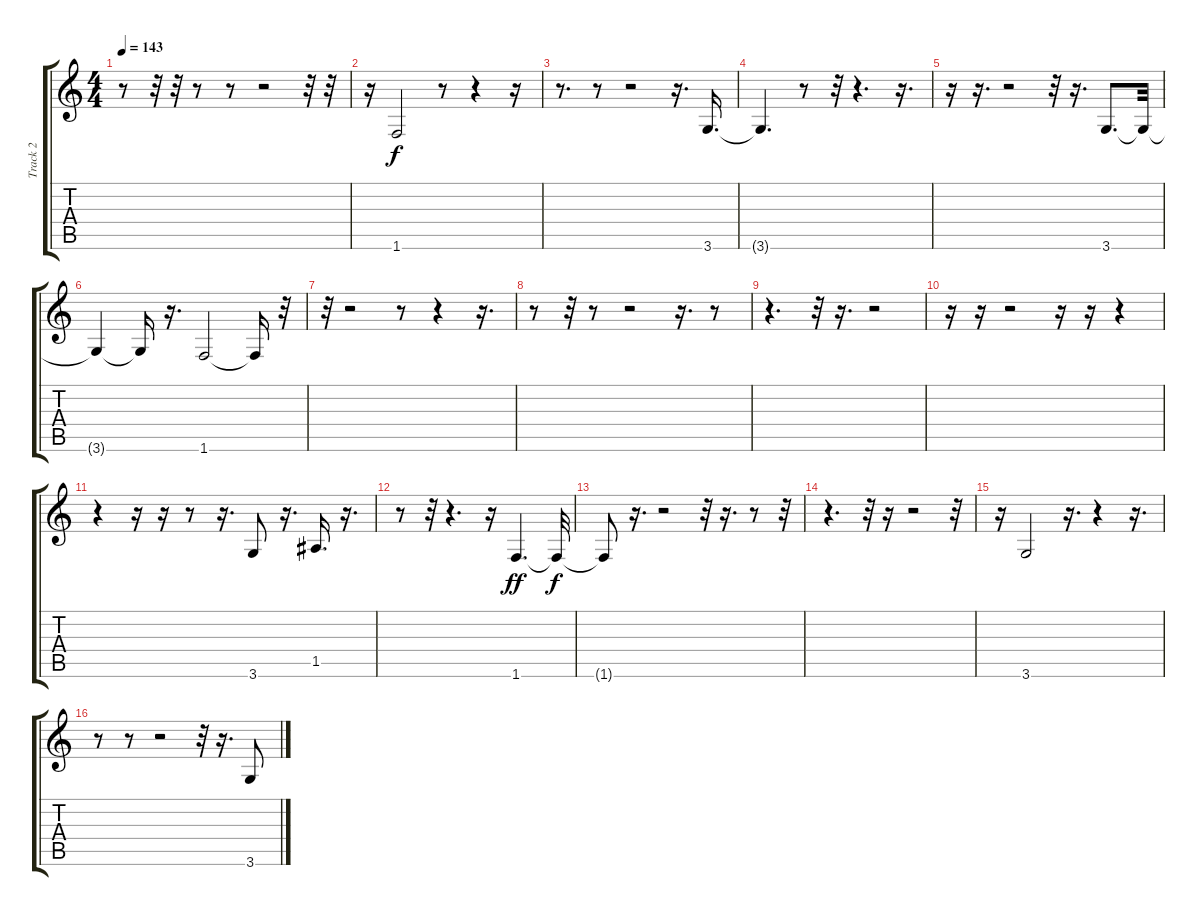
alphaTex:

\track ("Track 2" "Track 2") {instrument electricbasspick}
\staff {score tabs}
\tuning (E4 B3 G3 D3 A2 E2) {hide}
\ts (4 4)
\tempo 143
\clef g2
\ks c
r.8{dy f} r.32 r.32 r.8 r.8 r.2 r.32 r.32 |
r.16 1.6.2 r.8 r.4 r.16 |
r.8{d} r.8 r.2 r.16{d} 3.6.16{d} |
3.6{t}.4{d} r.8 r.32 r.4{d} r.16{d} |
r.16 r.16{d} r.2 r.32 r.16{d} 3.6.8{d} 3.6{t}.32 |
3.6{t}.4 3.6{t}.16 r.16{d} 1.6.2 1.6{t}.16 r.32 |
r.32 r.2 r.8 r.4 r.16{d} |
r.8 r.32 r.8 r.2 r.16{d} r.8 |
r.4{d} r.32 r.16{d} r.2 |
r.16 r.16 r.2 r.16 r.16 r.4 |
r.4 r.16 r.16 r.8 r.16{d} 3.6.8 r.16{d} 1.5.16{d} r.16{d} |
r.8 r.32 r.4{d} r.16 1.6.4{d dy ff} 1.6{t}.32{dy f} |
1.6{t}.8 r.16{d} r.2 r.32 r.16{d} r.8 r.32 |
r.4{d} r.32 r.16 r.2 r.32 |
r.16 3.6.2 r.16{d} r.4 r.16{d} |
r.8 r.8 r.2 r.32 r.16{d} 3.6.8
